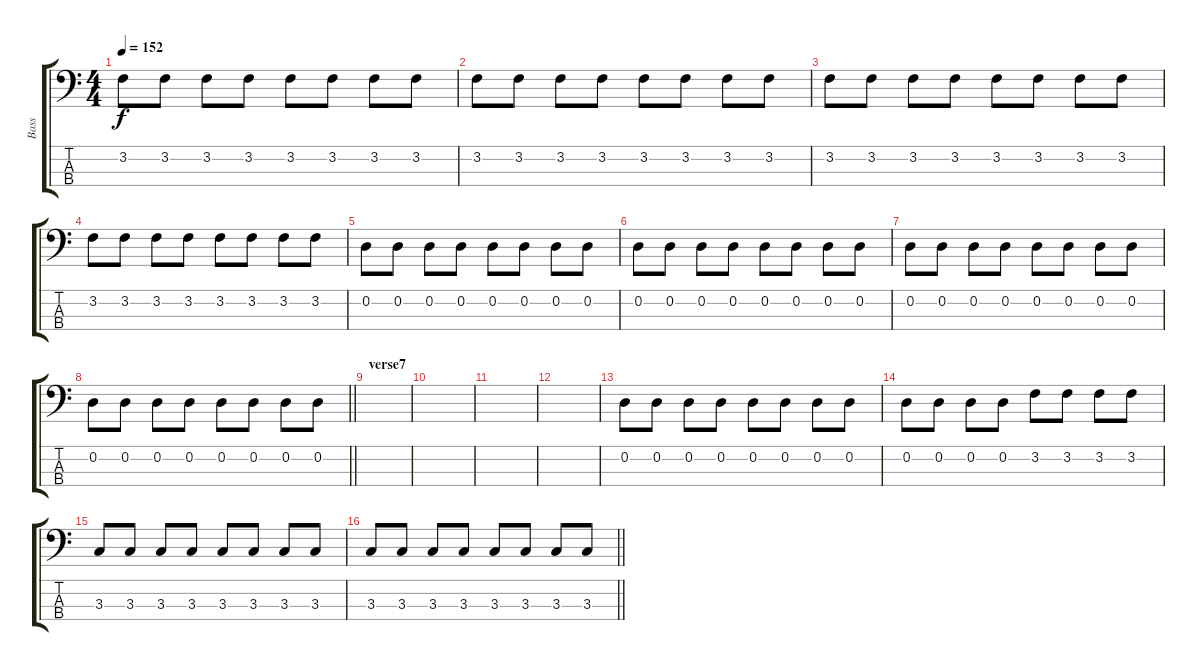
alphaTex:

\track ("Bass" "Bass") {instrument electricbassfinger}
\staff {score tabs}
\tuning (G2 D2 A1 D1) {hide}
\ts (4 4)
\tempo 152
\clef f4
\ks c
3.2.8{dy f} 3.2.8 3.2.8 3.2.8 3.2.8 3.2.8 3.2.8 3.2.8 |
3.2.8 3.2.8 3.2.8 3.2.8 3.2.8 3.2.8 3.2.8 3.2.8 |
3.2.8 3.2.8 3.2.8 3.2.8 3.2.8 3.2.8 3.2.8 3.2.8 |
3.2.8 3.2.8 3.2.8 3.2.8 3.2.8 3.2.8 3.2.8 3.2.8 |
0.2.8 0.2.8 0.2.8 0.2.8 0.2.8 0.2.8 0.2.8 0.2.8 |
0.2.8 0.2.8 0.2.8 0.2.8 0.2.8 0.2.8 0.2.8 0.2.8 |
0.2.8 0.2.8 0.2.8 0.2.8 0.2.8 0.2.8 0.2.8 0.2.8 |
\barLineRight lightlight
0.2.8 0.2.8 0.2.8 0.2.8 0.2.8 0.2.8 0.2.8 0.2.8 |
\section ("" "verse7")
|
|
|
|
0.2.8 0.2.8 0.2.8 0.2.8 0.2.8 0.2.8 0.2.8 0.2.8 |
0.2.8 0.2.8 0.2.8 0.2.8 3.2.8 3.2.8 3.2.8 3.2.8 |
3.3.8 3.3.8 3.3.8 3.3.8 3.3.8 3.3.8 3.3.8 3.3.8 |
\barLineRight lightlight
3.3.8 3.3.8 3.3.8 3.3.8 3.3.8 3.3.8 3.3.8 3.3.8
